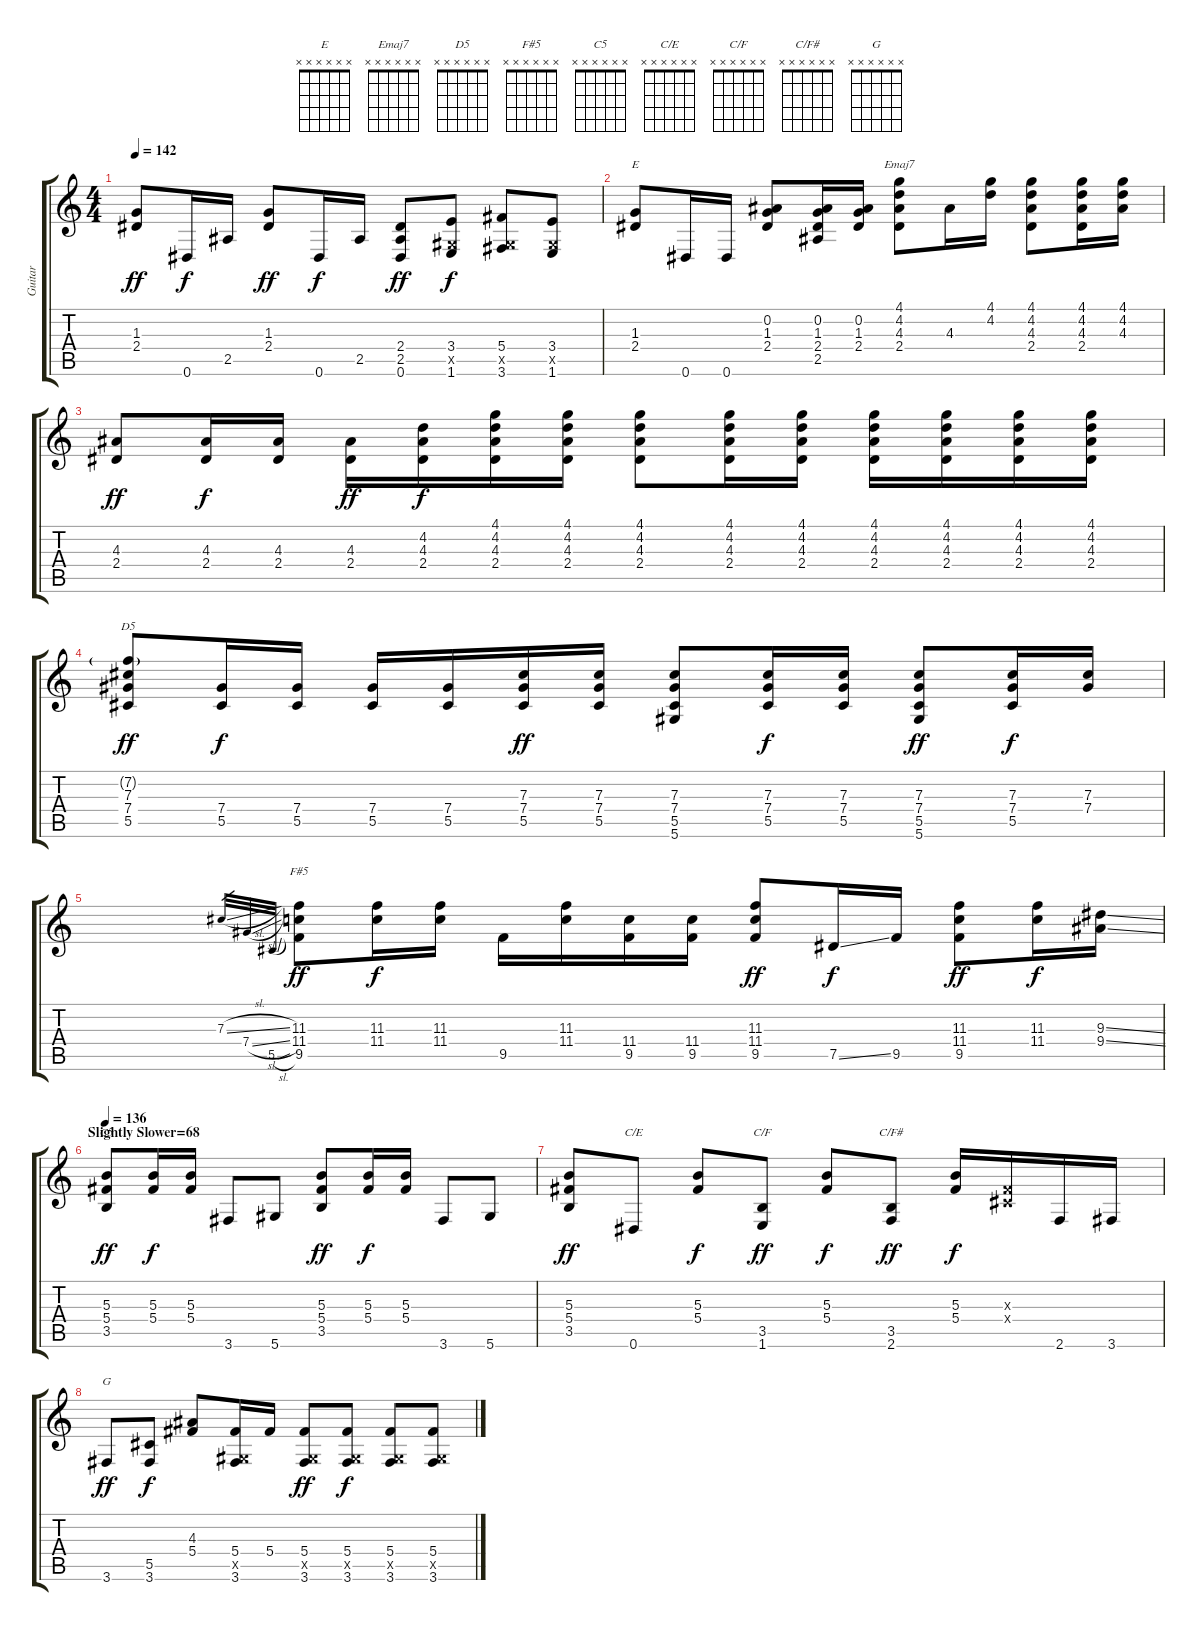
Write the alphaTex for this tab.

\track ("Guitar" "Guitar") {instrument overdrivenguitar}
\staff {score tabs}
\tuning (Eb4 Bb3 Gb3 Db3 Ab2 Eb2) {hide}
\chord ("E" x x x x x x) {firstfret 0}
\chord ("Emaj7" x x x x x x) {firstfret 0}
\chord ("D5" x x x x x x) {firstfret 0}
\chord ("F#5" x x x x x x) {firstfret 0}
\chord ("C5" x x x x x x) {firstfret 0}
\chord ("C/E" x x x x x x) {firstfret 0}
\chord ("C/F" x x x x x x) {firstfret 0}
\chord ("C/F#" x x x x x x) {firstfret 0}
\chord ("G" x x x x x x) {firstfret 0}
\ts (4 4)
\tempo 142
\clef g2
\ks c
(1.3 2.4).8{dy ff} 0.6.16{dy f} 2.5.16 (1.3 2.4).8{dy ff} 0.6.16{dy f} 2.5.16 (2.4 2.5 0.6).8{dy ff} (3.4 0.5{x} 1.6).8{dy f} (5.4 0.5{x} 3.6).8 (3.4 0.5{x} 1.6).8 |
(1.3 2.4).8{ch "E"} 0.6.16 0.6.16 (0.2 1.3 2.4).8 (0.2 1.3 2.4 2.5).16 (0.2 1.3 2.4).16 (4.1 4.2 4.3 2.4).8{ch "Emaj7"} 4.3.16 (4.1 4.2).16 (4.1 4.2 4.3 2.4).8 (4.1 4.2 4.3 2.4).16 (4.1 4.2 4.3).16 |
(4.3 2.4).8{dy ff} (4.3 2.4).16{dy f} (4.3 2.4).16 (4.3 2.4).16{dy ff} (4.2 4.3 2.4).16{dy f} (4.1 4.2 4.3 2.4).16 (4.1 4.2 4.3 2.4).16 (4.1 4.2 4.3 2.4).8 (4.1 4.2 4.3 2.4).16 (4.1 4.2 4.3 2.4).16 (4.1 4.2 4.3 2.4).16 (4.1 4.2 4.3 2.4).16 (4.1 4.2 4.3 2.4).16 (4.1 4.2 4.3 2.4).16 |
(7.2{g} 7.3 7.4 5.5).8{ch "D5" dy ff} (7.4 5.5).16{dy f} (7.4 5.5).16 (7.4 5.5).16 (7.4 5.5).16 (7.3 7.4 5.5).16{dy ff} (7.3 7.4 5.5).16 (7.3 7.4 5.5 5.6).8 (7.3 7.4 5.5).16{dy f} (7.3 7.4 5.5).16 (7.3 7.4 5.5 5.6).8{dy ff} (7.3 7.4 5.5).16{dy f} (7.3 7.4).16 |
7.3{sl}.32{gr} 7.4{sl}.32{gr} 5.5{sl}.32{gr} (11.3 11.4 9.5).8{ch "F#5" dy ff} (11.3 11.4).16{dy f} (11.3 11.4).16 9.5.16 (11.3 11.4).16 (11.4 9.5).16 (11.4 9.5).16 (11.3 11.4 9.5).8{dy ff} 7.5{ss}.16{dy f} 9.5.16 (11.3 11.4 9.5).8{dy ff} (11.3 11.4).16{dy f} (9.3{ss} 9.4{ss}).16 |
\section ("" "Slightly Slower=68")
\tempo 136
(5.3 5.4 3.5).8{ch "C5" dy ff} (5.3 5.4).16{dy f} (5.3 5.4).16 3.6.8 5.6.8 (5.3 5.4 3.5).8{dy ff} (5.3 5.4).16{dy f} (5.3 5.4).16 3.6.8 5.6.8 |
(5.3 5.4 3.5).8{dy ff} 0.6.8{ch "C/E"} (5.3 5.4).8{dy f} (3.5 1.6).8{ch "C/F" dy ff} (5.3 5.4).8{dy f} (3.5 2.6).8{ch "C/F#" dy ff} (5.3 5.4).16{dy f} (0.3{x} 0.4{x}).16 2.6.16 3.6.16 |
3.6.8{ch "G" dy ff} (5.5 3.6).8{dy f} (4.3 5.4).8 (5.4 0.5{x} 3.6).16 5.4.16 (5.4 0.5{x} 3.6).8{dy ff} (5.4 0.5{x} 3.6).8{dy f} (5.4 0.5{x} 3.6).8 (5.4 0.5{x} 3.6).8
